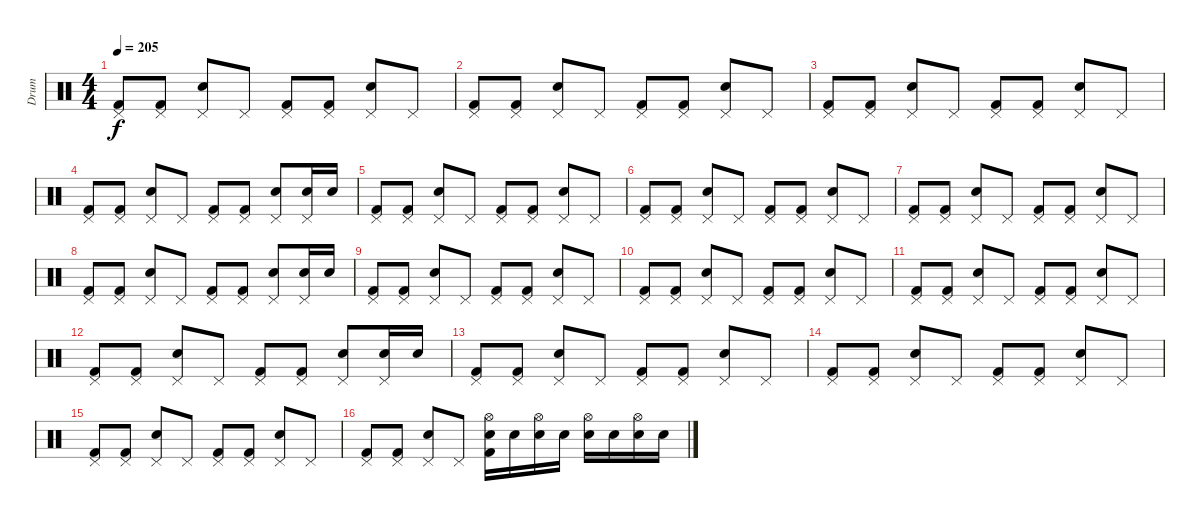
\track ("Drum" "Drum") {instrument percussion}
\staff {score}
\articulation defaults
\ts (4 4)
\tempo 205
\clef neutral
\ks c
("Pedal Hi-Hat (hit)" "Kick (hit) 2").8{dy f} ("Pedal Hi-Hat (hit)" "Kick (hit) 2").8 ("Pedal Hi-Hat (hit)" "Snare (hit) 2").8 "Pedal Hi-Hat (hit)".8 ("Pedal Hi-Hat (hit)" "Kick (hit) 2").8 ("Pedal Hi-Hat (hit)" "Kick (hit) 2").8 ("Pedal Hi-Hat (hit)" "Snare (hit) 2").8 "Pedal Hi-Hat (hit)".8 |
("Pedal Hi-Hat (hit)" "Kick (hit) 2").8 ("Pedal Hi-Hat (hit)" "Kick (hit) 2").8 ("Pedal Hi-Hat (hit)" "Snare (hit) 2").8 "Pedal Hi-Hat (hit)".8 ("Pedal Hi-Hat (hit)" "Kick (hit) 2").8 ("Pedal Hi-Hat (hit)" "Kick (hit) 2").8 ("Pedal Hi-Hat (hit)" "Snare (hit) 2").8 "Pedal Hi-Hat (hit)".8 |
("Pedal Hi-Hat (hit)" "Kick (hit) 2").8 ("Pedal Hi-Hat (hit)" "Kick (hit) 2").8 ("Pedal Hi-Hat (hit)" "Snare (hit) 2").8 "Pedal Hi-Hat (hit)".8 ("Pedal Hi-Hat (hit)" "Kick (hit) 2").8 ("Pedal Hi-Hat (hit)" "Kick (hit) 2").8 ("Pedal Hi-Hat (hit)" "Snare (hit) 2").8 "Pedal Hi-Hat (hit)".8 |
("Pedal Hi-Hat (hit)" "Kick (hit) 2").8 ("Pedal Hi-Hat (hit)" "Kick (hit) 2").8 ("Pedal Hi-Hat (hit)" "Snare (hit) 2").8 "Pedal Hi-Hat (hit)".8 ("Pedal Hi-Hat (hit)" "Kick (hit) 2").8 ("Pedal Hi-Hat (hit)" "Kick (hit) 2").8 ("Pedal Hi-Hat (hit)" "Snare (hit) 2").8 ("Pedal Hi-Hat (hit)" "Snare (hit) 2").16 "Snare (hit) 2".16 |
("Pedal Hi-Hat (hit)" "Kick (hit) 2").8 ("Pedal Hi-Hat (hit)" "Kick (hit) 2").8 ("Pedal Hi-Hat (hit)" "Snare (hit) 2").8 "Pedal Hi-Hat (hit)".8 ("Pedal Hi-Hat (hit)" "Kick (hit) 2").8 ("Pedal Hi-Hat (hit)" "Kick (hit) 2").8 ("Pedal Hi-Hat (hit)" "Snare (hit) 2").8 "Pedal Hi-Hat (hit)".8 |
("Pedal Hi-Hat (hit)" "Kick (hit) 2").8 ("Pedal Hi-Hat (hit)" "Kick (hit) 2").8 ("Pedal Hi-Hat (hit)" "Snare (hit) 2").8 "Pedal Hi-Hat (hit)".8 ("Pedal Hi-Hat (hit)" "Kick (hit) 2").8 ("Pedal Hi-Hat (hit)" "Kick (hit) 2").8 ("Pedal Hi-Hat (hit)" "Snare (hit) 2").8 "Pedal Hi-Hat (hit)".8 |
("Pedal Hi-Hat (hit)" "Kick (hit) 2").8 ("Pedal Hi-Hat (hit)" "Kick (hit) 2").8 ("Pedal Hi-Hat (hit)" "Snare (hit) 2").8 "Pedal Hi-Hat (hit)".8 ("Pedal Hi-Hat (hit)" "Kick (hit) 2").8 ("Pedal Hi-Hat (hit)" "Kick (hit) 2").8 ("Pedal Hi-Hat (hit)" "Snare (hit) 2").8 "Pedal Hi-Hat (hit)".8 |
("Pedal Hi-Hat (hit)" "Kick (hit) 2").8 ("Pedal Hi-Hat (hit)" "Kick (hit) 2").8 ("Pedal Hi-Hat (hit)" "Snare (hit) 2").8 "Pedal Hi-Hat (hit)".8 ("Pedal Hi-Hat (hit)" "Kick (hit) 2").8 ("Pedal Hi-Hat (hit)" "Kick (hit) 2").8 ("Pedal Hi-Hat (hit)" "Snare (hit) 2").8 ("Pedal Hi-Hat (hit)" "Snare (hit) 2").16 "Snare (hit) 2".16 |
("Pedal Hi-Hat (hit)" "Kick (hit) 2").8 ("Pedal Hi-Hat (hit)" "Kick (hit) 2").8 ("Pedal Hi-Hat (hit)" "Snare (hit) 2").8 "Pedal Hi-Hat (hit)".8 ("Pedal Hi-Hat (hit)" "Kick (hit) 2").8 ("Pedal Hi-Hat (hit)" "Kick (hit) 2").8 ("Pedal Hi-Hat (hit)" "Snare (hit) 2").8 "Pedal Hi-Hat (hit)".8 |
("Pedal Hi-Hat (hit)" "Kick (hit) 2").8 ("Pedal Hi-Hat (hit)" "Kick (hit) 2").8 ("Pedal Hi-Hat (hit)" "Snare (hit) 2").8 "Pedal Hi-Hat (hit)".8 ("Pedal Hi-Hat (hit)" "Kick (hit) 2").8 ("Pedal Hi-Hat (hit)" "Kick (hit) 2").8 ("Pedal Hi-Hat (hit)" "Snare (hit) 2").8 "Pedal Hi-Hat (hit)".8 |
("Pedal Hi-Hat (hit)" "Kick (hit) 2").8 ("Pedal Hi-Hat (hit)" "Kick (hit) 2").8 ("Pedal Hi-Hat (hit)" "Snare (hit) 2").8 "Pedal Hi-Hat (hit)".8 ("Pedal Hi-Hat (hit)" "Kick (hit) 2").8 ("Pedal Hi-Hat (hit)" "Kick (hit) 2").8 ("Pedal Hi-Hat (hit)" "Snare (hit) 2").8 "Pedal Hi-Hat (hit)".8 |
("Pedal Hi-Hat (hit)" "Kick (hit) 2").8 ("Pedal Hi-Hat (hit)" "Kick (hit) 2").8 ("Pedal Hi-Hat (hit)" "Snare (hit) 2").8 "Pedal Hi-Hat (hit)".8 ("Pedal Hi-Hat (hit)" "Kick (hit) 2").8 ("Pedal Hi-Hat (hit)" "Kick (hit) 2").8 ("Pedal Hi-Hat (hit)" "Snare (hit) 2").8 ("Pedal Hi-Hat (hit)" "Snare (hit) 2").16 "Snare (hit) 2".16 |
("Pedal Hi-Hat (hit)" "Kick (hit) 2").8 ("Pedal Hi-Hat (hit)" "Kick (hit) 2").8 ("Pedal Hi-Hat (hit)" "Snare (hit) 2").8 "Pedal Hi-Hat (hit)".8 ("Pedal Hi-Hat (hit)" "Kick (hit) 2").8 ("Pedal Hi-Hat (hit)" "Kick (hit) 2").8 ("Pedal Hi-Hat (hit)" "Snare (hit) 2").8 "Pedal Hi-Hat (hit)".8 |
("Pedal Hi-Hat (hit)" "Kick (hit) 2").8 ("Pedal Hi-Hat (hit)" "Kick (hit) 2").8 ("Pedal Hi-Hat (hit)" "Snare (hit) 2").8 "Pedal Hi-Hat (hit)".8 ("Pedal Hi-Hat (hit)" "Kick (hit) 2").8 ("Pedal Hi-Hat (hit)" "Kick (hit) 2").8 ("Pedal Hi-Hat (hit)" "Snare (hit) 2").8 "Pedal Hi-Hat (hit)".8 |
("Pedal Hi-Hat (hit)" "Kick (hit) 2").8 ("Pedal Hi-Hat (hit)" "Kick (hit) 2").8 ("Pedal Hi-Hat (hit)" "Snare (hit) 2").8 "Pedal Hi-Hat (hit)".8 ("Pedal Hi-Hat (hit)" "Kick (hit) 2").8 ("Pedal Hi-Hat (hit)" "Kick (hit) 2").8 ("Pedal Hi-Hat (hit)" "Snare (hit) 2").8 "Pedal Hi-Hat (hit)".8 |
("Pedal Hi-Hat (hit)" "Kick (hit) 2").8 ("Pedal Hi-Hat (hit)" "Kick (hit) 2").8 ("Pedal Hi-Hat (hit)" "Snare (hit) 2").8 "Pedal Hi-Hat (hit)".8 ("Hi-Hat (open)" "Snare (hit) 2" "Kick (hit) 2").16 "Snare (hit) 2".16 ("Hi-Hat (open)" "Snare (hit) 2").16 "Snare (hit) 2".16 ("Hi-Hat (open)" "Snare (hit) 2").16 "Snare (hit) 2".16 ("Hi-Hat (open)" "Snare (hit) 2").16 "Snare (hit) 2".16
